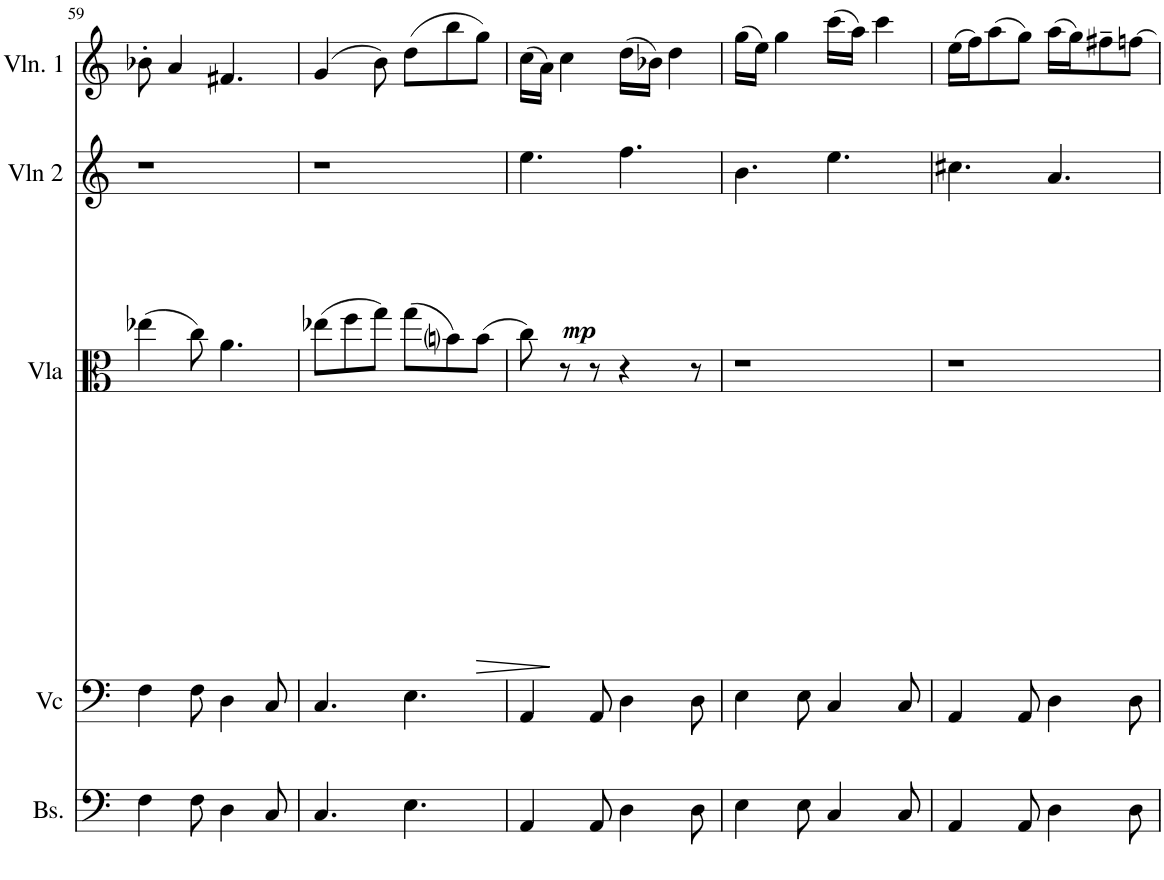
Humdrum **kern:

**kern	**kern	**kern	**dynam	**kern	**dynam	**kern
*part5	*part4	*part3	*part3	*part2	*part2	*part1
*staff5	*staff4	*staff3	*staff3	*staff2	*staff2	*staff1
*I"Bass	*I"Cello	*I"Viola	*	*I"Violin 2	*	*I"Violin 1
*I'Bs.	*	*I'Vla	*	*I'Vln 2	*	*I'Vln. 1
!!LO:PB:g=z
*clefF4	*clefF4	*clefC3	*	*clefG2	*	*clefG2
*k[]	*k[]	*k[]	*	*k[]	*	*k[]
*M6/8	*M6/8	*M6/8	*	*M6/8	*	*M6/8
=59	=59	=59	=59	=59	=59	=59
4F\	4F\	(4ee-X\	.	2.r	.	8b-X'\
.	.	.	.	.	.	4a/
8F\	8F\	8cc\)	.	.	.	.
4D\	4D\	4.a\	.	.	.	4.f#X/
8C/	8C/	.	.	.	.	.
=60	=60	=60	=60	=60	=60	=60
4.C/	4.C/	(8ee-X\L	.	2.r	.	(4g/
.	.	8ff\	.	.	.	.
.	.	8gg\J)	.	.	.	8b\)
4.E\	4.E\	(8gg\L	.	.	.	(8dd\L
.	.	8bni\)	.	.	.	8bb\
!	!	!	!LO:HP:b	!	!	!
.	.	(8b\J	>	.	.	8gg\J)
=61	=61	=61	=61	=61	=61	=61
!	!	!	!	!	!LO:DY:b	!
4AA/	4AA/	8cc\)	.	4.ee\	mp	(16cc\LL
.	.	.	.	.	.	16a\JJ)
.	.	8r	]	.	.	4cc\
8AA/	8AA/	8r	.	.	.	.
4D\	4D\	4r	.	4.ff\	.	(16dd\LL
.	.	.	.	.	.	16b-X\JJ)
.	.	.	.	.	.	4dd\
8D\	8D\	8r	.	.	.	.
=62	=62	=62	=62	=62	=62	=62
4E\	4E\	2.r	.	4.b\	.	(16gg\LL
.	.	.	.	.	.	16ee\JJ)
.	.	.	.	.	.	4gg\
8E\	8E\	.	.	.	.	.
4C/	4C/	.	.	4.ee\	.	(16ccc\LL
.	.	.	.	.	.	16aa\JJ)
.	.	.	.	.	.	4ccc\
8C/	8C/	.	.	.	.	.
=63	=63	=63	=63	=63	=63	=63
4AA/	4AA/	2.r	.	4.cc#X\	.	(16ee\LL
.	.	.	.	.	.	16ff\J)
.	.	.	.	.	.	(8aa\
8AA/	8AA/	.	.	.	.	8gg\J)
4D\	4D\	.	.	4.a/	.	(16aa\LL
.	.	.	.	.	.	16gg\J)
.	.	.	.	.	.	8ff#X~\
8D\	8D\	.	.	.	.	[8ffn\J
=	=	=	=	=	=	=
*-	*-	*-	*-	*-	*-	*-
